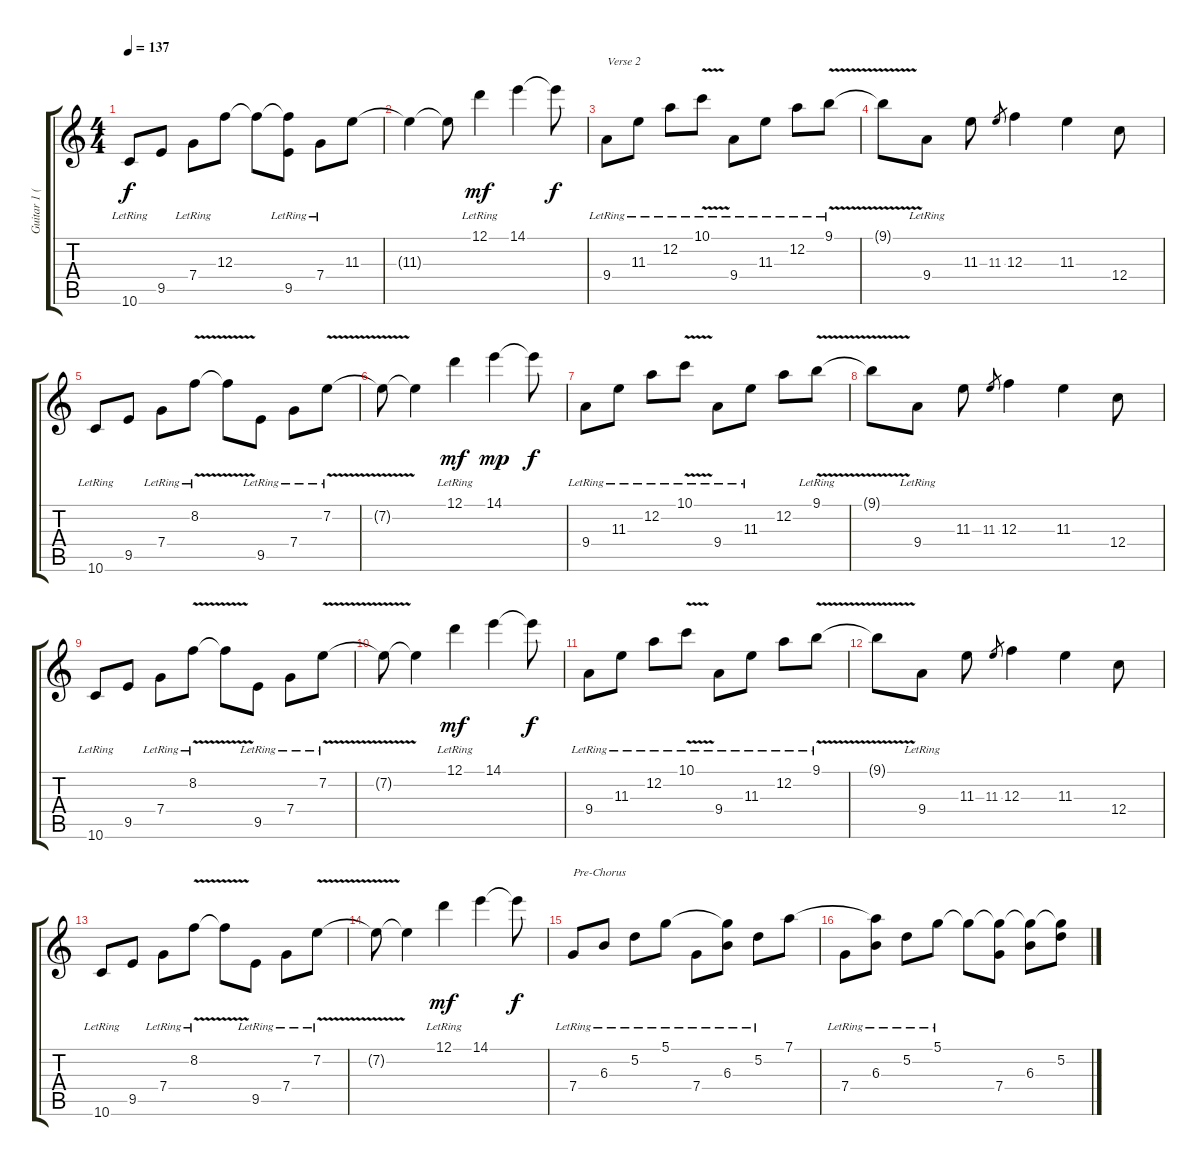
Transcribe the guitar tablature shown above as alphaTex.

\track ("Guitar 1 (Clean)" "Guitar 1 (") {instrument acousticguitarnylon}
\staff {score tabs}
\tuning (D4 A3 F3 C3 G2 D2) {hide}
\ts (4 4)
\tempo 137
\clef g2
\ks c
10.6{lr}.8{dy f} 9.5.8 7.4{lr}.8 12.3.8 12.3{t}.8 (12.3{t} 9.5{lr}).8 7.4{lr}.8 11.3.8 |
11.3{t}.4 11.3{t}.8 12.1{lr}.4{dy mf} 14.1.4 14.1{t}.8{dy f} |
9.4{lr}.8{txt "Verse 2" volume 16} 11.3{lr}.8 12.2{lr}.8 10.1{v lr}.8 9.4{lr}.8 11.3{lr}.8 12.2{lr}.8 9.1{v lr}.8 |
9.1{t}.8 9.4{lr}.8 11.3.8 11.3.8{gr} 12.3.4 11.3.4 12.4.8 |
10.6{lr}.8 9.5.8 7.4{lr}.8 8.2{v lr}.8 8.2{t}.8 9.5{lr}.8 7.4{lr}.8 7.2{v lr}.8 |
7.2{t}.8 7.2{t}.4 12.1{lr}.4{dy mf} 14.1.4{dy mp} 14.1{t}.8{dy f} |
9.4{lr}.8 11.3{lr}.8 12.2{lr}.8 10.1{v lr}.8 9.4{lr}.8 11.3{lr}.8 12.2.8 9.1{v lr}.8 |
9.1{t}.8 9.4{lr}.8 11.3.8 11.3.8{gr} 12.3.4 11.3.4 12.4.8 |
10.6{lr}.8 9.5.8 7.4{lr}.8 8.2{v lr}.8 8.2{t}.8 9.5{lr}.8 7.4{lr}.8 7.2{v lr}.8 |
7.2{t}.8 7.2{t}.4 12.1{lr}.4{dy mf} 14.1.4 14.1{t}.8{dy f} |
9.4{lr}.8 11.3{lr}.8 12.2{lr}.8 10.1{v lr}.8 9.4{lr}.8 11.3{lr}.8 12.2{lr}.8 9.1{v lr}.8 |
9.1{t}.8 9.4{lr}.8 11.3.8 11.3.8{gr} 12.3.4 11.3.4 12.4.8 |
10.6{lr}.8 9.5.8 7.4{lr}.8 8.2{v lr}.8 8.2{t}.8 9.5{lr}.8 7.4{lr}.8 7.2{v lr}.8 |
7.2{t}.8 7.2{t}.4 12.1{lr}.4{dy mf} 14.1.4 14.1{t}.8{dy f} |
7.4{lr}.8{txt "Pre-Chorus"} 6.3{lr}.8 5.2{lr}.8 5.1{lr}.8 7.4{lr}.8 (5.1{t} 6.3{lr}).8 5.2{lr}.8 7.1.8 |
7.4{lr}.8 (7.1{t} 6.3{lr}).8 5.2{lr}.8 5.1{lr}.8 5.1{t}.8 (5.1{t} 7.4).8 (5.1{t} 6.3).8 (5.1{t} 5.2).8
